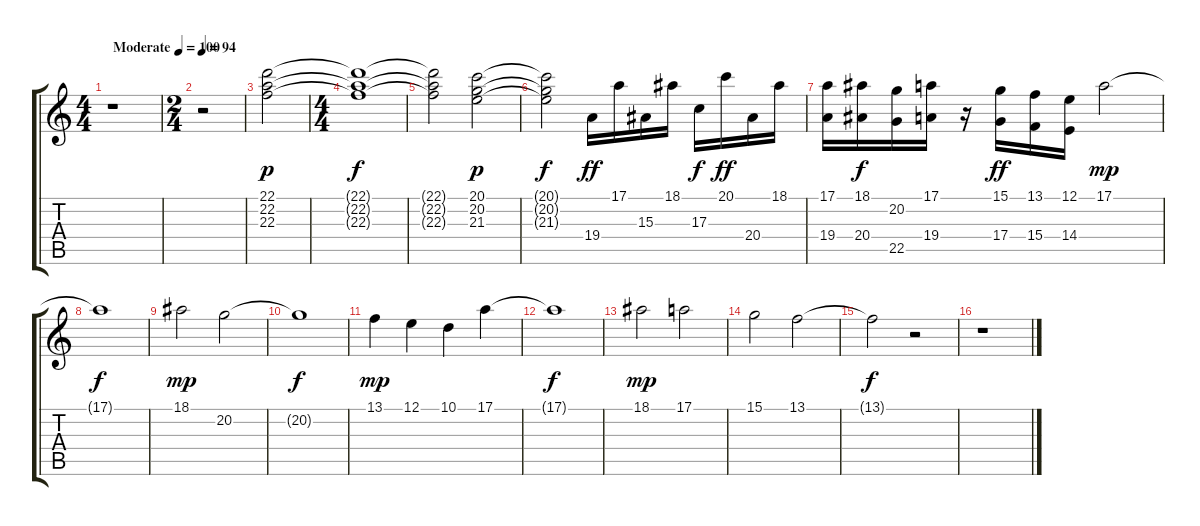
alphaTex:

\track "" {instrument stringensemble1}
\staff {score tabs}
\tuning (E4 B3 G3 D3 A2 E2) {hide}
\ts (4 4)
\tempo (100 "Moderate")
\clef g2
\ks c
r.1{dy p instrument stringensemble1} |
\ts (2 4)
\tempo 94
r.2 |
(22.1 22.2 22.3).2 |
\ts (4 4)
(22.1{t} 22.2{t} 22.3{t}).1{dy f} |
(22.1{t} 22.2{t} 22.3{t}).2 (20.1 20.2 21.3).2{dy p} |
(20.1{t} 20.2{t} 21.3{t}).2{dy f} 19.4.16{dy ff} 17.1.16 15.3.16 18.1.16 17.3.16{dy f} 20.1.16{dy ff} 20.4.16 18.1.16 |
(17.1 19.4).16 (18.1 20.4).16{dy f} (20.2 22.5).16 (17.1 19.4).16 r.16 (15.1 17.4).16{dy ff} (13.1 15.4).16 (12.1 14.4).16 17.1.2{dy mp} |
17.1{t}.1{dy f} |
18.1.2{dy mp} 20.2.2 |
20.2{t}.1{dy f} |
13.1.4{dy mp} 12.1.4 10.1.4 17.1.4 |
17.1{t}.1{dy f} |
18.1.2{dy mp} 17.1.2 |
15.1.2 13.1.2 |
13.1{t}.2{dy f} r.2 |
r.1
